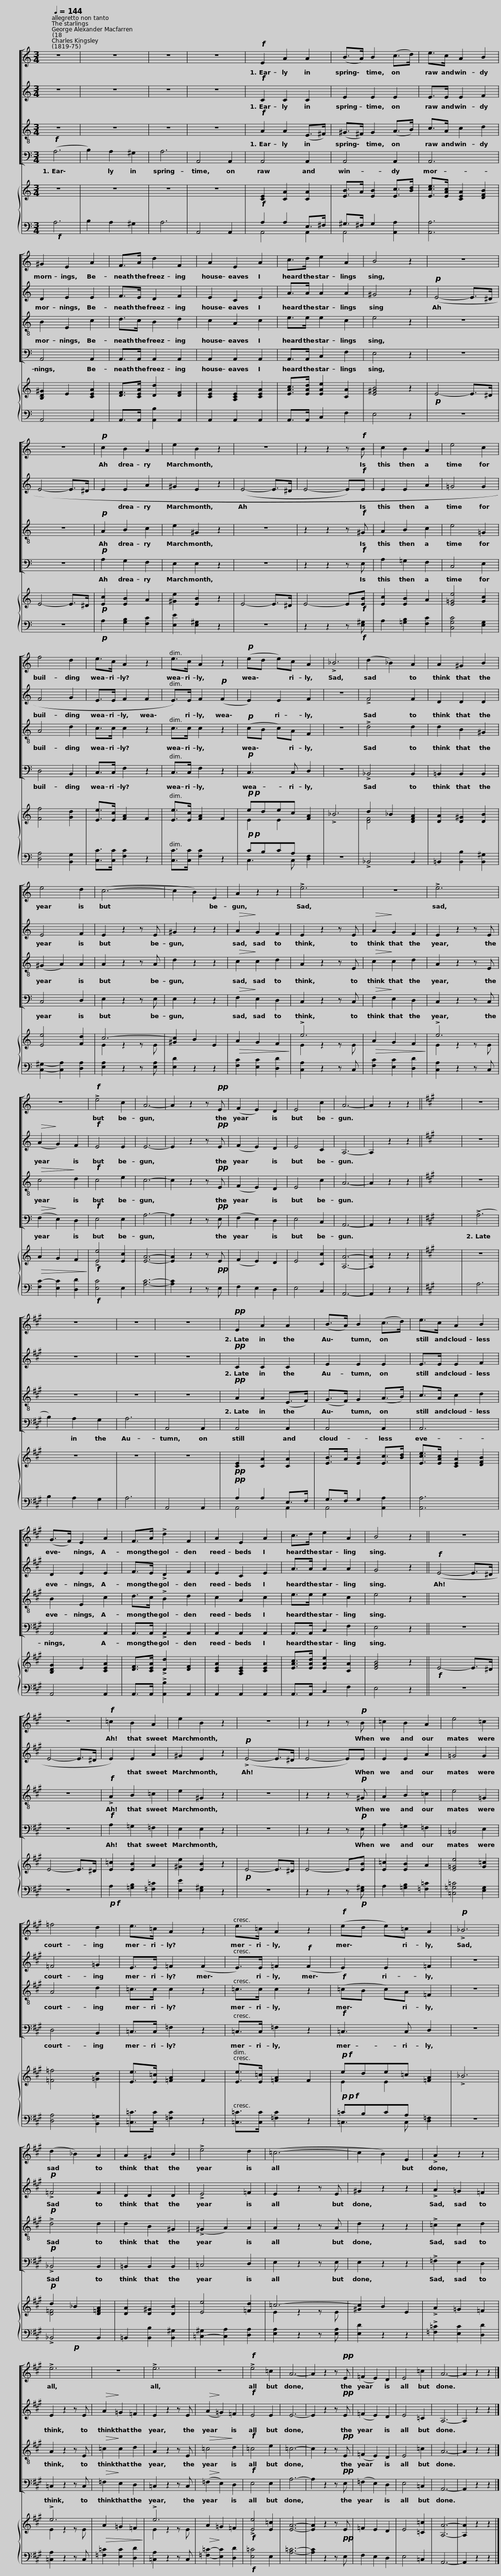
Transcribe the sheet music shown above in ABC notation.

X:1
%%score [ 1 2 3 4 ] { ( 5 8 ) | ( 6 7 ) }
L:1/8
Q:1/4=144
M:3/4
I:linebreak $
K:C
V:1 treble
V:2 treble
V:3 treble-8
V:4 bass
V:5 treble
V:8 treble
V:6 bass
V:7 bass
V:1
 z6 | z6 | z6 | z6 |!f! E2 A2 A2 | %5
 (B>A) B2 (c>d) | e>c A2 B2 |$ ^G2 E2 A2 | F>A d2 F2 | A2 E2 A2 | %10
 c>d e2 A2 | B4 z2 | z6 | z6 |$!p! c2 B2 A2 | %15
 e2 B2 z2 | z6 | z2 z2 z!f! B | c2 B2 A2 | e4 c2 | %20
 f4 d2 |$ e>c A2 z2 | e>c A2 z2 |!p! (ed e)c A2 | !>!_B6 | %25
 (d2 _B2) A2 | A2 ^G2 B2 | e4 d2 |$ (c6- | c2 B2) E2 | %30
 A2 z2 z2 | !>!e6 | z6 | !>!e6 | z6 |$ %35
!f! !>!e4 c2 | A6- | A2 z2 z!pp! E | (F2 E2) D2 | E4 c2 | %40
 A6- | A2 z2 z2 ||[K:A] x6 |$ z6 | z6 | %45
 z6 | z6 |!pp! E2 A2 A2 | (B>A) B2 (c>d) |$ e>c A2 B2 | %50
 (G>F) E2 A2 | F>A !>!d2 F2 | A2 E2 A2 | c>d e2 A2 | B4 z2 ||$ %55
 z6 | z6 |!f! =c2 B2 A2 | e2 B2 z2 | z6 | %60
 z2 z2 z!p! B | =c2 B2 A2 | e4 =c2 |$ =f4 d2 | e>=c A2 z2 | %65
 e>=c A2 z2 |!f! (ed e)=c A2 |!p! !>!_B6 | (d2 _B2) A2 | A2 ^G2 B2 |$ %70
 !>!e4 d2 | (=c6- | c2 B2) E2 | !>!A2 z2 z2 | !>!e6 | %75
 z6 | !>!e6 |$ z6 |!f! !>!e4 =c2 | A6- | %80
 A2 z2 z!pp! E | (=F2 E2) D2 | E4 =c2 | A6- | A2 z2 z2 |] %85
V:2
 z6 | z6 | z6 | z6 |!f! C2 C2 C2 | %5
 E2 E2 E2 | E>E E2 F2 |$ D2 E2 E2 | F>E D2 F2 | E2 C2 E2 | %10
 A>A A2 A2 | ^G4 z2 |!p! (E4- E>^D | E4- E>^D |$ E2 E2 A2 | %15
 ^G2 E2 z2 | (E4- E>^D | E4- E)!f!E | E2 E2 A2 | =G4 G2 | %20
 F4 G2 |$ E>E F2 F2 | E>)E F2!p! (F2 | E2) E2 F2 | z6 | %25
 !>!F4 F2 | D2 D2 D2 | E4 F2 |$ E2 z2 z E | ^G2 z2 z2 | %30
!>(! A2!>)! G2 F2 | E2 z2 z E |!>(! A2!>)! G2 F2 | E2 z2 z E |!>(! (A2!>)! G2) F2 |$ %35
!f! E4 E2 | E6- | E2 z2 z!pp! E | (F2 E2) D2 | E4 C2 | %40
 A,6- | A,2 z2 z2 ||[K:A] x6 |$ z6 | z6 | %45
 z6 | z6 |!pp! C2 C2 C2 | E2 E2 E2 |$ E>E E2 F2 | %50
 D2 E2 E2 | F>E !>!D2 F2 | E2 C2 E2 | A>A A2 A2 | G4 z2 ||$ %55
!f! (E4- E>^D | E4- E>^D | E2) E2 A2 | ^G2 E2 z2 |!p! (!>!E4- E>^D | %60
 E4- E)E | E2 E2 A2 | =G4 G2 |$ =F4 =G2 | E>E =F2 (F2 | %65
 E>)E =F2!f! (F2 | E2) E2 =F2 | z6 |!p! !>!=F4 F2 | D2 D2 D2 |$ %70
 !>!E4 =F2 | E2 z2 z E | ^G2 z2 z2 | !>!A2 =G2 =F2 | E2 z2 z E | %75
!>(! A2!>)! =G2 =F2 | E2 z2 z E |$!>(! (A2!>)! =G2) =F2 |!f! E4 E2 | E6- | %80
 E2 z2 z!pp! E | (=F2 E2) D2 | E4 =C2 | A,6- | A,2 z2 z2 |] %85
V:3
 z6 | z6 | z6 | z6 |!f! A2 A2 (E>^F) | %5
 (^G>^F) G2 (A>B) | c>A c2 d2 |$ B2 E2 c2 | d>c B2 d2 | c2 A2 c2 | %10
 e>e e2 c2 | e4 z2 | z6 | z6 |$!p! A2 B2 c2 | %15
 e2 ^G2 z2 | z6 | z2 z2 z!f! ^G | A2 B2 c2 | e4 =G2 | %20
 A4 d2 |$ c>c c2 z2 | c>c c2 z2 |!p! (cB c)A F2 | z6 | %25
 !>!d4 d2 | d2 B2 ^G2 | (^G2 A2) A2 |$ A2 z2 z A | d2 z2 z2 | %30
!>(! c2!>)! c2 d2 | A2 z2 z E |!>(! c2!>)! c2 d2 | A2 z2 z E |!>(! c4!>)! d2 |$ %35
!f! c4 e2 | c6- | c2 z2 z!pp! E | (F2 E2) D2 | E4 c2 | %40
 A6- | A2 z2 z2 ||[K:A] x6 |$ z6 | z6 | %45
 z6 | z6 |!pp! A2 A2 (E>F) | (G>F) G2 (A>B) |$ c>A c2 d2 | %50
 B2 E2 c2 | d>c !>!B2 d2 | c2 A2 c2 | e>e e2 c2 | e4 z2 ||$ %55
 z6 | z6 |!f! !>!A2 B2 =c2 | e2 ^G2 z2 | z6 | %60
 z2 z2 z!p! ^G | A2 B2 =c2 | e4 =G2 |$ A4 d2 | =c>c c2 z2 | %65
 =c>c c2 z2 |!f! (=cB c)A =F2 | z6 |!p! !>!d4 d2 | d2 B2 ^G2 |$ %70
 (!>!^G2 A2) A2 | A2 z2 z A | d2 z2 z2 | !>!=c2 c2 d2 | A2 z2 z E | %75
!>(! =c2!>)! c2 d2 | A2 z2 z E |$!>(! =c4!>)! d2 |!f! =c4 e2 | =c6- | %80
 c2 z2 z!pp! E | (=F2 E2) D2 | E4 =c2 | A6- | A2 z2 z2 |] %85
V:4
!f! (A,6 | B,2) A,2 ^G,2 | A,6 | A,,4 A,,2 | A,,4 A,,2 | %5
 A,,4 A,,2 | A,,6 |$ A,,4 A,,2 | A,,>A,, A,,2 A,,2 | A,,2 A,,2 A,,2 | %10
 A,,>A,, C,2 F,2 | E,4 z2 | z6 | z6 |$!p! A,2 G,2 F,2 | %15
 E,2 E,2 z2 | z6 | z2 z2 z!f! E, | A,2 =G,2 F,2 | C,4 E,2 | %20
 D,4 B,,2 |$ C,>C, F,2 z2 | C,>C, F,2 z2 |!p! C,3 C, D,2 | z6 | %25
 !>!_B,,4 B,,2 | =B,,2 B,,2 B,,2 | C,4 D,2 |$ E,2 z2 z E, | E,2 z2 z2 | %30
!>(! F,2!>)! E,2 D,2 | C,2 z2 z C, |!>(! F,2!>)! E,2 D,2 | C,2 z2 z C, |!>(! (F,2!>)! E,2) D,2 |$ %35
!f! E,4 E,2 | A,6- | A,2 z2 z!pp! E, | (F,2 E,2) D,2 | E,4 C,2 | %40
 A,,6- | A,,2 z2 z2 ||[K:A] x6 |$ (!>!A,6 | B,2) A,2 G,2 | %45
 A,6 | A,,4 A,,2 | A,,4 A,,2 | A,,4 A,,2 |$ A,,6 | %50
 A,,4 A,,2 | A,,>A,, !>!A,,2 A,,2 | A,,2 A,,2 A,,2 | A,,>A,, C,2 F,2 | E,4 z2 ||$ %55
 z6 | z6 |!f! A,2 =G,2 =F,2 | E,2 E,2 z2 | z6 | %60
 z2 z2 z!p! E, | A,2 =G,2 =F,2 | =C,4 E,2 |$ D,4 B,,2 | =C,>C, =F,2 z2 | %65
 =C,>C, =F,2 z2 |!f! =C,3 C, D,2 | z6 |!p! !>!_B,,4 B,,2 | =B,,2 B,,2 B,,2 |$ %70
 =C,4 D,2 | E,2 z2 z E, | E,2 z2 z2 | !>!=F,2 E,2 D,2 | =C,2 z2 z C, | %75
!>(! =F,2!>)! E,2 D,2 | =C,2 z2 z C, |$!>(! (=F,2!>)! E,2) D,2 |!f! E,4 E,2 | A,6- | %80
 A,2 z2 z!pp! E, | (=F,2 E,2) D,2 | E,4 =C,2 | A,,6- | A,,2 z2 z2 |] %85
V:5
 z6 | z6 | z6 | z6 |!f! [CE]2 [CA]2 [CA]2 | %5
 [EB]>A [EB]2 [Ec]>[Bd] | [Ece]>[EAc] [CEA]2 [DFB]2 |$ [B,D^G]2 E2 [CEA]2 | [DF]>[CEA] [Dd]2 [DF]2 | [CEA]2 [A,CE]2 [CEA]2 | %10
 [EAc]>[EAd] [EAe]2 [CA]2 | [E^GB]4 z2 |!p! E4- E>^D | E4- E>^D |$!p! [Ec]2 [EB]2 A2 | %15
 [^Ge]2 [EB]2 z2 | E4- E>^D | E4- E!f![EB] | [Ec]2 [EB]2 A2 | [E=Ge]4 [Gc]2 | %20
 [Ff]4 [Gd]2 |$ [Ee]>[Ec] [FA]2 F2 | [Ee]>[Ec] [FA]2 F2 |!p!!p! edec [FA]2 | !>!_B6 | %25
 d2 _B2 [DFA]2 | [DA]2 [D^G]2 [DB]2 | [Ee]4 [Fd]2 |$ c6- | [^Gc]2 B2 E2 | %30
!>(! x6!>)! | !>!e6 |!>(! x6!>)! | !>!e6 |!>(! x6!>)! |$ %35
!f! !>![Ee]4 [Ec]2 | [EA]6- | [EA]2 z2 z!pp! E | (F2 E2) D2 | E4 [Cc]2 | %40
 [A,A]6- | [A,A]2 z2 z2 ||[K:A] x6 |$ z6 | z6 | %45
 z6 | z6 |!pp! [CE]2 [CA]2 [CA]2 | [EB]>A [EB]2 [Ec]>[Bd] |$ [Ece]>[EAc] [CEA]2 [DFB]2 | %50
 [B,DG]2 E2 [CEA]2 | [DF]>[CEA] !>![Dd]2 [DF]2 | [CEA]2 [A,CE]2 [CEA]2 | [EAc]>[EAd] [EAe]2 [CA]2 | [EGB]4 z2 ||$ %55
!f! E4- E>^D | E4- E>^D | [E=c]2 [EB]2 A2 | [^Ge]2 [EB]2 z2 |!p! E4- E>^D | %60
 E4- E[EB] | [E=c]2 [EB]2 A2 | [E=Ge]4 [G=c]2 |$ [=F=f]4 [=Gd]2 | [Ee]>[E=c] [=FA]2 F2 | %65
 [Ee]>[E=c] [=FA]2 F2 |!p!!f! ede=c [=FA]2 | !>!_B6 |!p! d2 _B2 [D=FA]2 | [DA]2 [D^G]2 [DB]2 |$ %70
 [Ee]4 [=Fd]2 | =c6- | [^Gc]2 B2 E2 | x6 | !>!e6 | %75
!>(! x6!>)! | !>!e6 |$!>(! A2!>)! =G2 =F2 |!f! !>![Ee]4 [E=c]2 | [EA]6- | %80
 [EA]2 z2 z!pp! E | =F2 E2 D2 | E4 [=C=c]2 | [A,A]6- | [A,A]2 z2 z2 |] %85
V:6
!f! x6 | x6 | x6 | x6 | A,2 A,2 E,>^F, | %5
 ^G,>^F, G,2 x2 | x6 |$ A,,4 A,,2 | A,,>A,, [A,,B,]2 A,,2 | A,,2 A,,2 A,,2 | %10
 A,,>A,, C,2 F,2 | E,4 z2 | z6 | z6 |$!p! A,2 [G,B,]2 [F,C]2 | %15
 [E,E]2 [E,^G,]2 z2 | z6 | z2 z2 z!f! [E,^G,] | A,2 [=G,B,]2 [F,C]2 | [C,G,C]4 [E,G,]2 | %20
 [D,A,]4 [B,,G,]2 |$ [C,C]>[C,C] [F,C]2 z2 | x6 |!p!!p! CB,CA, x2 | x6 | %25
 x6 | x6 | x6 |$ [E,A,]2 z2 z [E,A,] | [E,D]2 z2 z2 | %30
 [F,C]2 [E,C]2 [D,D]2 | [C,A,]2 z2 z C, | [F,C]2 [E,C]2 [D,D]2 | [C,A,]2 z2 z C, | [F,C]2- [E,C]2 [D,D]2 |$ %35
!f! [E,C]4 E,2 | [A,C]6- | [A,C]2 z2 z E, | F,2 E,2 D,2 | E,4 C,2 | %40
 A,,6- | A,,2 z2 z2 ||[K:A] x6 |$ x6 | x6 | %45
 x6 | x6 |!pp! A,2 A,2 E,>F, | G,>F, G,2 x2 |$ [A,,A,]6 | %50
 A,,4 A,,2 | A,,>A,, !>![A,,B,]2 A,,2 | A,,2 A,,2 A,,2 | A,,>A,, C,2 F,2 | E,4 z2 ||$ %55
 z6 | z6 |!p!!f! A,2 [=G,B,]2 [=F,=C]2 | [E,E]2 [E,^G,]2 z2 | z6 | %60
 z2 z2 z!p! [E,^G,] | A,2 [=G,B,]2 [=F,=C]2 | [=C,=G,=C]4 [E,G,]2 |$ [D,A,]4 [B,,=G,]2 | [=C,=C]>[C,C] [=F,C]2 z2 | %65
 x6 |!p!!p!!f! =CB,CA, x2 | x6 |!p! x6 | =B,,2 [B,,B,]2 [B,,^G,]2 |$ %70
 [=C,-^G,]2 [C,A,]2 [D,A,]2 | [E,A,]2 z2 z [E,A,] | [E,D]2 z2 z2 | !>![=F,=C]2 [E,C]2 [D,D]2 | [=C,A,]2 z2 z C, | %75
 [=F,=C]2 [E,C]2 [D,D]2 | [=C,A,]2 z2 z C, |$ [=F,=C]2- [E,C]2 [D,D]2 |!f! [E,=C]4 E,2 | [A,=C]6- | %80
 [A,C]2 z2 z E, | F,2 E,2 D,2 | E,4 =C,2 | A,,6- | A,,2 z2 z2 |] %85
V:7
 A,6 | B,2 A,2 ^G,2 | A,6 | A,,4 A,,2 | A,,4 A,,2 | %5
 A,,4 [A,,A,]2 | [A,,A,]6 |$ x6 | x6 | x6 | %10
 x6 | x6 | x6 | x6 |$ x6 | %15
 x6 | x6 | x6 | x6 | x6 | %20
 x6 |$ x6 | [C,C]>[C,C] [F,C]2 z2 | C,3 C, [D,F,]2 | z6 | %25
 !>!_B,,4 B,,2 | =B,,2 [B,,B,]2 [B,,^G,]2 | [C,^G,]2- [C,A,]2 [D,A,]2 |$ x6 | x6 | %30
 x6 | x6 | x6 | x6 | x6 |$ %35
 x6 | x6 | x6 | x6 | x6 | %40
 x6 | x6 ||[K:A] x6 |$ A,6 | B,2 A,2 G,2 | %45
 A,6 | A,,4 A,,2 | A,,4 A,,2 | A,,4 [A,,A,]2 |$ x6 | %50
 x6 | x6 | x6 | x6 | x6 ||$ %55
 x6 | x6 | x6 | x6 | x6 | %60
 x6 | x6 | x6 |$ x6 | x6 | %65
 [=C,=C]>[C,C] [=F,C]2 z2 | =C,3 C, [D,=F,]2 | z6 | !>!_B,,4 B,,2 | x6 |$ %70
 x6 | x6 | x6 | x6 | x6 | %75
 x6 | x6 |$ x6 | x6 | x6 | %80
 x6 | x6 | x6 | x6 | x6 |] %85
V:8
 x6 | x6 | x6 | x6 | x6 | %5
 x6 | x6 |$ x6 | x6 | x6 | %10
 x6 | x6 | x6 | x6 |$ x6 | %15
 x6 | x6 | x6 | x6 | x6 | %20
 x6 |$ x6 | x6 | E2 E2 x2 | x6 | %25
 [DF]4 x2 | x6 | x6 |$ E2 z2 z E | x6 | %30
 A2 G2 F2 | E2 z2 z E | A2 G2 F2 | E2 z2 z E | A2 G2 F2 |$ %35
 x6 | x6 | x6 | x6 | x6 | %40
 x6 | x6 ||[K:A] x6 |$ x6 | x6 | %45
 x6 | x6 | x6 | x6 |$ x6 | %50
 x6 | x6 | x6 | x6 | x6 ||$ %55
 x6 | x6 | x6 | x6 | x6 | %60
 x6 | x6 | x6 |$ x6 | x6 | %65
 x6 | E2 E2 x2 | x6 | [D=F]4 x2 | x6 |$ %70
 x6 | E2 z2 z E | x6 | !>!A2 =G2 =F2 | E2 z2 z E | %75
 A2 =G2 =F2 | E2 z2 z E |$ x6 | x6 | x6 | %80
 x6 | x6 | x6 | x6 | x6 |] %85
